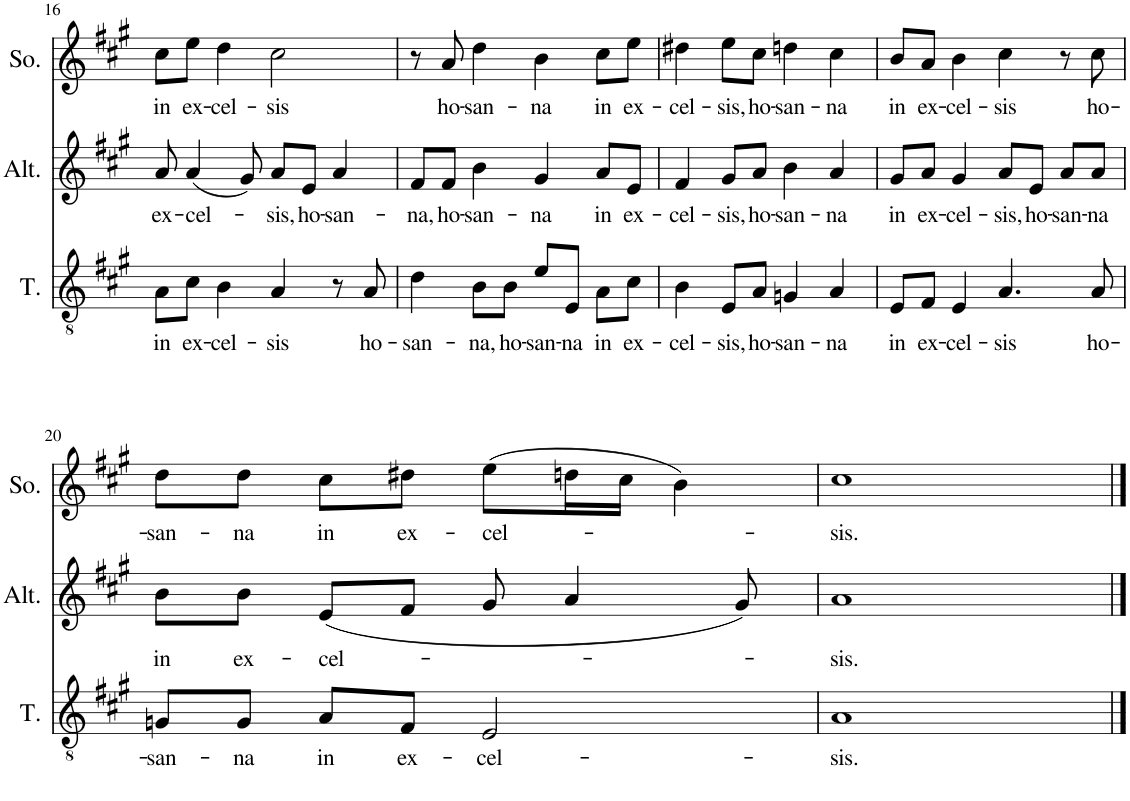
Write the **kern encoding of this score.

**kern	**text	**kern	**text	**kern	**text
*part3	*part3	*part2	*part2	*part1	*part1
*staff3	*staff3	*staff2	*staff2	*staff1	*staff1
*I"Ténor	*	*I"Alto	*	*I"Soprano	*
*I'T.	*	*I'Alt.	*	*I'So.	*
!!LO:PB:g=z
*clefGv2	*	*clefG2	*	*clefG2	*
*k[f#c#g#]	*	*k[f#c#g#]	*	*k[f#c#g#]	*
*M4/4	*	*M4/4	*	*M4/4	*
*met(c)	*	*met(c)	*	*met(c)	*
=16	=16	=16	=16	=16	=16
!	!LO:LY:b	!	!LO:LY:b	!	!LO:LY:b
8A\L	in	8a/	ex-	8cc#\L	in
!	!LO:LY:b	!	!LO:LY:b	!	!LO:LY:b
8c#\J	ex-	(4a/	-cel-	8ee\J	ex-
!	!LO:LY:b	!	!	!	!LO:LY:b
4B\	-cel-	.	.	4dd\	-cel-
.	.	8g#/)	.	.	.
!	!LO:LY:b	!	!LO:LY:b	!	!LO:LY:b
4A/	-sis	8a/L	-sis,	2cc#\	-sis
!	!	!	!LO:LY:b	!	!
.	.	8e/J	ho-	.	.
!	!	!	!LO:LY:b	!	!
8r	.	4a/	-san-	.	.
!	!LO:LY:b	!	!	!	!
8A/	ho-	.	.	.	.
=17	=17	=17	=17	=17	=17
!	!LO:LY:b	!	!LO:LY:b	!	!
4d\	-san-	8f#/L	-na,	8r	.
!	!	!	!LO:LY:b	!	!LO:LY:b
.	.	8f#/J	ho-	8a/	ho-
!	!LO:LY:b	!	!LO:LY:b	!	!LO:LY:b
8B\L	-na,	4b\	-san-	4dd\	-san-
!	!LO:LY:b	!	!	!	!
8B\J	ho-	.	.	.	.
!	!LO:LY:b	!	!LO:LY:b	!	!LO:LY:b
8e/L	-san-	4g#/	-na	4b\	-na
!	!LO:LY:b	!	!	!	!
8E/J	-na	.	.	.	.
!	!LO:LY:b	!	!LO:LY:b	!	!LO:LY:b
8A\L	in	8a/L	in	8cc#\L	in
!	!LO:LY:b	!	!LO:LY:b	!	!LO:LY:b
8c#\J	ex-	8e/J	ex-	8ee\J	ex-
=18	=18	=18	=18	=18	=18
!	!LO:LY:b	!	!LO:LY:b	!	!LO:LY:b
4B\	-cel-	4f#/	-cel-	4dd#X\	-cel-
!	!LO:LY:b	!	!LO:LY:b	!	!LO:LY:b
8E/L	-sis,	8g#/L	-sis,	8ee\L	-sis,
!	!LO:LY:b	!	!LO:LY:b	!	!LO:LY:b
8A/J	ho-	8a/J	ho-	8cc#\J	ho-
!	!LO:LY:b	!	!LO:LY:b	!	!LO:LY:b
4Gn/	-san-	4b\	-san-	4ddn\	-san-
!	!LO:LY:b	!	!LO:LY:b	!	!LO:LY:b
4A/	-na	4a/	-na	4cc#\	-na
=19	=19	=19	=19	=19	=19
!	!LO:LY:b	!	!LO:LY:b	!	!LO:LY:b
8E/L	in	8g#/L	in	8b/L	in
!	!LO:LY:b	!	!LO:LY:b	!	!LO:LY:b
8F#/J	ex-	8a/J	ex-	8a/J	ex-
!	!LO:LY:b	!	!LO:LY:b	!	!LO:LY:b
4E/	-cel-	4g#/	-cel-	4b\	-cel-
!	!LO:LY:b	!	!LO:LY:b	!	!LO:LY:b
4.A/	-sis	8a/L	-sis,	4cc#\	-sis
!	!	!	!LO:LY:b	!	!
.	.	8e/J	ho-	.	.
!	!	!	!LO:LY:b	!	!
.	.	8a/L	-san-	8r	.
!	!LO:LY:b	!	!LO:LY:b	!	!LO:LY:b
8A/	ho-	8a/J	-na	8cc#\	ho-
!!LO:LB:g=z
=20	=20	=20	=20	=20	=20
!	!LO:LY:b	!	!LO:LY:b	!	!LO:LY:b
8Gn/L	-san-	8b\L	in	8dd\L	-san-
!	!LO:LY:b	!	!LO:LY:b	!	!LO:LY:b
8G/J	-na	8b\J	ex-	8dd\J	-na
!	!LO:LY:b	!	!LO:LY:b	!	!LO:LY:b
8A/L	in	(8e/L	-cel-	8cc#\L	in
!	!LO:LY:b	!	!	!	!LO:LY:b
8F#/J	ex-	8f#/J	.	8dd#X\J	ex-
!	!LO:LY:b	!	!	!	!LO:LY:b
2E/	-cel-	8g#/	.	(8ee\L	-cel-
.	.	4a/	.	16ddn\L	.
.	.	.	.	16cc#\JJ	.
.	.	.	.	4b\)	.
.	.	8g#/)	.	.	.
=21	=21	=21	=21	=21	=21
!	!LO:LY:b	!	!LO:LY:b	!	!LO:LY:b
1A	-sis.	1a	-sis.	1cc#	-sis.
==	==	==	==	==	==
*-	*-	*-	*-	*-	*-
